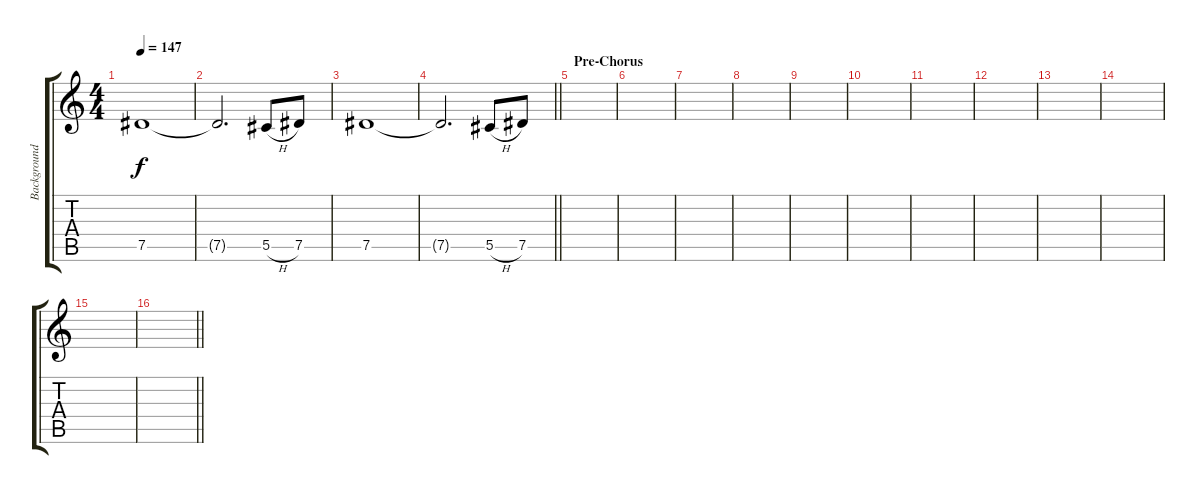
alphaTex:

\track ("Background Guitar (Slash)" "Background") {instrument electricbassfinger}
\staff {score tabs}
\tuning (Eb4 Bb3 Gb3 Db3 Ab2 Eb2) {hide}
\ts (4 4)
\tempo 147
\clef g2
\ks c
7.5.1{dy f} |
7.5{t}.2{d} 5.5{h}.8 7.5.8 |
7.5.1 |
\barLineRight lightlight
7.5{t}.2{d} 5.5{h}.8 7.5.8 |
\section ("" "Pre-Chorus")
|
|
|
|
|
|
|
|
|
|
|
\barLineRight lightlight
